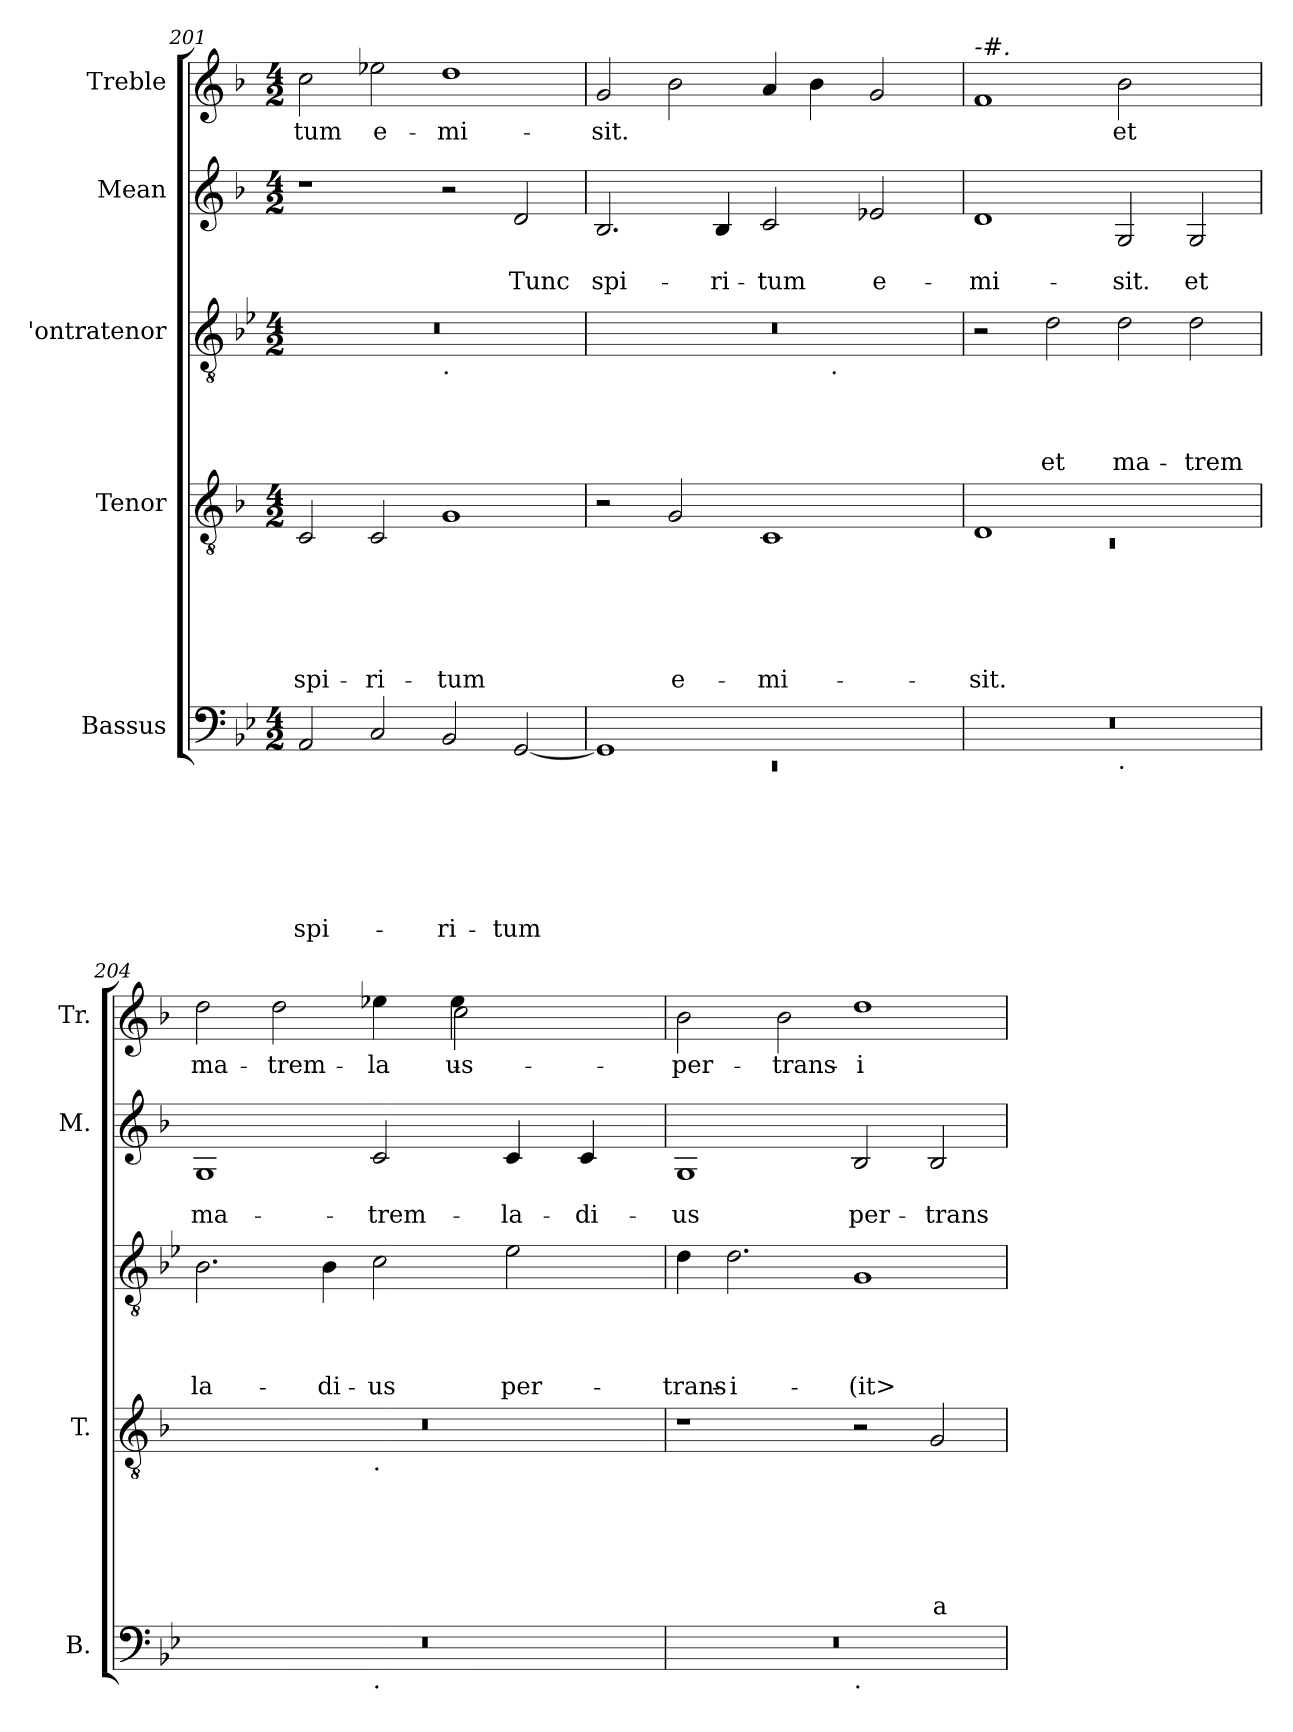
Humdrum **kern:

**kern	**text	**text	**text	**text	**text	**text	**text	**kern	**text	**text	**text	**text	**text	**text	**kern	**text	**text	**text	**text	**kern	**text	**text	**kern	**text
*part5	*part5	*part5	*part5	*part5	*part5	*part5	*part5	*part4	*part4	*part4	*part4	*part4	*part4	*part4	*part3	*part3	*part3	*part3	*part3	*part2	*part2	*part2	*part1	*part1
*staff5	*staff5	*staff5	*staff5	*staff5	*staff5	*staff5	*staff5	*staff4	*staff4	*staff4	*staff4	*staff4	*staff4	*staff4	*staff3	*staff3	*staff3	*staff3	*staff3	*staff2	*staff2	*staff2	*staff1	*staff1
*I"Bassus	*	*	*	*	*	*	*	*I"Tenor	*	*	*	*	*	*	*I"'ontratenor	*	*	*	*	*I"Mean	*	*	*I"Treble	*
*I'B.	*	*	*	*	*	*	*	*I'T.	*	*	*	*	*	*	*	*	*	*	*	*I'M.	*	*	*I'Tr.	*
*clefF4	*	*	*	*	*	*	*	*clefGv2	*	*	*	*	*	*	*clefGv2	*	*	*	*	*clefG2	*	*	*clefG2	*
*	*	*	*	*	*	*	*	*ITrd-3c-5	*	*	*	*	*	*	*	*	*	*	*	*ITrd-3c-5	*	*	*ITrd-3c-5	*
*k[b-e-]	*	*	*	*	*	*	*	*k[b-e-]	*	*	*	*	*	*	*k[b-e-]	*	*	*	*	*k[b-e-]	*	*	*k[b-e-]	*
*B-:	*	*	*	*	*	*	*	*B-:	*	*	*	*	*	*	*B-:	*	*	*	*	*B-:	*	*	*B-:	*
*M4/2	*	*	*	*	*	*	*	*M4/2	*	*	*	*	*	*	*M4/2	*	*	*	*	*M4/2	*	*	*M4/2	*
=201	=201	=201	=201	=201	=201	=201	=201	=201	=201	=201	=201	=201	=201	=201	=201	=201	=201	=201	=201	=201	=201	=201	=201	=201
!	!	!	!	!	!	!	!LO:LY:b	!	!	!	!	!	!	!LO:LY:b	!	!	!	!	!	!	!	!	!	!LO:LY:b
*	*	*	*	*	*	*	*	*	*	*	*	*	*	*	*^	*	*	*	*	*	*	*	*	*
2AA/	.	.	.	.	.	.	spi-	2F/	.	.	.	.	.	spi-	0r	1ryy	.	.	.	.	1r	.	.	2ff\	-tum
!	!	!	!	!	!	!	!	!	!	!	!	!	!	!LO:LY:b	!	!	!	!	!	!	!	!	!	!	!LO:LY:b
2C/	.	.	.	.	.	.	.	2F/	.	.	.	.	.	-ri-	.	.	.	.	.	.	.	.	.	2aa-X\	e-
!	!	!	!	!	!	!	!	!	!	!	!	!	!	!	!	!LO:TX:b:t=.	!	!	!	!	!	!	!	!	!
!	!	!	!	!	!	!	!LO:LY:b	!	!	!	!	!	!	!LO:LY:b	!	!	!	!	!	!	!	!	!	!	!LO:LY:b
2BB-/	.	.	.	.	.	.	-ri-	1c	.	.	.	.	.	-tum	.	1ryy	.	.	.	.	2r	.	.	1gg	-mi-
!	!	!	!	!	!	!	!LO:LY:b	!	!	!	!	!	!	!	!	!	!	!	!	!	!	!	!LO:LY:b	!	!
[<2GG/	.	.	.	.	.	.	-tum	.	.	.	.	.	.	.	.	.	.	.	.	.	2g/	.	Tunc	.	.
=202	=202	=202	=202	=202	=202	=202	=202	=202	=202	=202	=202	=202	=202	=202	=202	=202	=202	=202	=202	=202	=202	=202	=202	=202	=202
*^	*	*	*	*	*	*	*	*	*	*	*	*	*	*	*	*	*	*	*	*	*	*	*	*	*
!	!LO:N:vis=1	!	!	!	!	!	!	!	!	!	!	!	!	!	!	!	!	!	!	!	!	!	!	!LO:LY:b	!	!LO:LY:b
1GG]	0rEE	.	.	.	.	.	.	.	2r	.	.	.	.	.	.	0r	1ryy	.	.	.	.	2.e-/	.	spi-	2cc/	-sit.
!	!	!	!	!	!	!	!	!	!	!	!	!	!	!	!LO:LY:b	!	!	!	!	!	!	!	!	!	!	!
.	.	.	.	.	.	.	.	.	2c/	.	.	.	.	.	e-	.	.	.	.	.	.	.	.	.	2ee-\	.
!	!	!	!	!	!	!	!	!	!	!	!	!	!	!	!	!	!	!	!	!	!	!	!	!LO:LY:b	!	!
.	.	.	.	.	.	.	.	.	.	.	.	.	.	.	.	.	.	.	.	.	.	4e-/	.	-ri-	.	.
!	!	!	!	!	!	!	!	!	!	!	!	!	!	!	!LO:LY:b	!	!	!	!	!	!	!	!	!LO:LY:b	!	!
1ryy	.	.	.	.	.	.	.	.	1F	.	.	.	.	.	-mi-	.	4ryy	.	.	.	.	2f/	.	-tum	4dd/	.
.	.	.	.	.	.	.	.	.	.	.	.	.	.	.	.	.	16ryy	.	.	.	.	.	.	.	4ee-\	.
!	!	!	!	!	!	!	!	!	!	!	!	!	!	!	!	!	!LO:TX:b:t=.	!	!	!	!	!	!	!	!	!
.	.	.	.	.	.	.	.	.	.	.	.	.	.	.	.	.	2ryy	.	.	.	.	.	.	.	.	.
!	!	!	!	!	!	!	!	!	!	!	!	!	!	!	!	!	!	!	!	!	!	!	!	!LO:LY:b	!	!
.	.	.	.	.	.	.	.	.	.	.	.	.	.	.	.	.	.	.	.	.	.	2a-X/	.	e-	2cc/	.
.	.	.	.	.	.	.	.	.	.	.	.	.	.	.	.	.	8.ryy	.	.	.	.	.	.	.	.	.
!!LO:LB:g=z
=203	=203	=203	=203	=203	=203	=203	=203	=203	=203	=203	=203	=203	=203	=203	=203	=203	=203	=203	=203	=203	=203	=203	=203	=203	=203	=203
*	*	*	*	*	*	*	*	*	*^	*	*	*	*	*	*	*	*	*	*	*	*	*	*	*	*	*
!	!	!	!	!	!	!	!	!	!	!	!	!	!	!	!	!	!	!	!	!	!	!	!	!	!	!LO:TX:a:i:t=-#.	!
!	!	!	!	!	!	!	!	!	!	!LO:N:vis=1	!	!	!	!	!	!LO:LY:b	!	!	!	!	!	!	!	!	!LO:LY:b	!	!
*	*	*	*	*	*	*	*	*	*	*	*	*	*	*	*	*	*v	*v	*	*	*	*	*	*	*	*	*
0r	1ryy	.	.	.	.	.	.	.	1G	0rC	.	.	.	.	.	-sit.	2r	.	.	.	.	1g	.	-mi-	1b-	.
!	!	!	!	!	!	!	!	!	!	!	!	!	!	!	!	!	!	!	!	!	!LO:LY:b	!	!	!	!	!
.	.	.	.	.	.	.	.	.	.	.	.	.	.	.	.	.	2d\	.	.	.	et	.	.	.	.	.
!	!LO:TX:b:t=.	!	!	!	!	!	!	!	!	!	!	!	!	!	!	!	!	!	!	!	!	!	!	!	!	!
!	!	!	!	!	!	!	!	!	!	!	!	!	!	!	!	!	!	!	!	!	!LO:LY:b	!	!	!LO:LY:b	!	!LO:LY:b
.	1ryy	.	.	.	.	.	.	.	1ryy	.	.	.	.	.	.	.	2d\	.	.	.	ma-	2c/	.	-sit.	2ee-\	et
!	!	!	!	!	!	!	!	!	!	!	!	!	!	!	!	!	!	!	!	!	!LO:LY:b	!	!	!LO:LY:b	!	!
.	.	.	.	.	.	.	.	.	.	.	.	.	.	.	.	.	2d\	.	.	.	-trem	2c/	.	et	2ryy	.
=204	=204	=204	=204	=204	=204	=204	=204	=204	=204	=204	=204	=204	=204	=204	=204	=204	=204	=204	=204	=204	=204	=204	=204	=204	=204	=204
!	!	!	!	!	!	!	!	!	!	!	!	!	!	!	!	!	!	!	!	!	!LO:LY:b	!	!	!LO:LY:b	!	!LO:LY:b
*	*	*	*	*	*	*	*	*	*	*	*	*	*	*	*	*	*	*	*	*	*	*	*	*	*^	*
*	*	*	*	*	*	*	*	*	*	*	*	*	*	*	*	*	*	*	*	*	*	*	*	*	*	*^	*
0r	1ryy	.	.	.	.	.	.	.	0r	1ryy	.	.	.	.	.	.	2.B-\	.	.	.	la-	1c	.	ma-	2gg\	1ryy	1ryy	ma-
!	!	!	!	!	!	!	!	!	!	!	!	!	!	!	!	!	!	!	!	!	!	!	!	!	!	!	!	!LO:LY:b
.	.	.	.	.	.	.	.	.	.	.	.	.	.	.	.	.	.	.	.	.	.	.	.	.	2gg\	.	.	-trem-
!	!	!	!	!	!	!	!	!	!	!	!	!	!	!	!	!	!	!	!	!	!LO:LY:b	!	!	!	!	!	!	!
.	.	.	.	.	.	.	.	.	.	.	.	.	.	.	.	.	4B-\	.	.	.	-di-	.	.	.	.	.	.	.
!	!	!	!	!	!	!	!	!	!	!LO:TX:b:t=.	!	!	!	!	!	!	!	!	!	!	!	!	!	!	!	!	!	!
!	!LO:TX:b:t=.	!	!	!	!	!	!	!	!	!	!	!	!	!	!	!	!	!	!	!	!	!	!	!	!	!	!	!
!	!	!	!	!	!	!	!	!	!	!	!	!	!	!	!	!	!	!	!	!	!LO:LY:b	!	!	!LO:LY:b	!	!	!	!LO:LY:b
.	1ryy	.	.	.	.	.	.	.	.	1ryy	.	.	.	.	.	.	2c\	.	.	.	-us	2f/	.	-trem-	4aa-X\	4ryy	4ryy	-la-
.	.	.	.	.	.	.	.	.	.	.	.	.	.	.	.	.	.	.	.	.	.	.	.	.	8ryy	16.ryy	16.ryy	.
!	!	!	!	!	!	!	!	!	!	!	!	!	!	!	!	!	!	!	!	!	!	!	!	!	!	!	!	!LO:LY:b
!	!	!	!	!	!	!	!	!	!	!	!	!	!	!	!	!	!	!	!	!	!	!	!	!	!	!	!	!LO:LY:b
.	.	.	.	.	.	.	.	.	.	.	.	.	.	.	.	.	.	.	.	.	.	.	.	.	.	4aa-\	2ff\	-us
.	.	.	.	.	.	.	.	.	.	.	.	.	.	.	.	.	.	.	.	.	.	.	.	.	32ryy	.	.	.
.	.	.	.	.	.	.	.	.	.	.	.	.	.	.	.	.	.	.	.	.	.	.	.	.	2ryy	.	.	.
!	!	!	!	!	!	!	!	!	!	!	!	!	!	!	!	!	!	!	!	!	!LO:LY:b	!	!	!LO:LY:b	!	!	!	!
.	.	.	.	.	.	.	.	.	.	.	.	.	.	.	.	.	2e-\	.	.	.	per-	4f/	.	-la-	.	.	.	.
.	.	.	.	.	.	.	.	.	.	.	.	.	.	.	.	.	.	.	.	.	.	.	.	.	.	8ryy	.	.
.	.	.	.	.	.	.	.	.	.	.	.	.	.	.	.	.	.	.	.	.	.	.	.	.	.	32ryy	.	.
!	!	!	!	!	!	!	!	!	!	!	!	!	!	!	!	!	!	!	!	!	!	!	!	!LO:LY:b	!	!	!	!
.	.	.	.	.	.	.	.	.	.	.	.	.	.	.	.	.	.	.	.	.	.	4f/	.	-di-	.	4ryy	.	.
.	.	.	.	.	.	.	.	.	.	.	.	.	.	.	.	.	.	.	.	.	.	.	.	.	.	.	8ryy	.
.	.	.	.	.	.	.	.	.	.	.	.	.	.	.	.	.	.	.	.	.	.	.	.	.	16.ryy	.	.	.
.	.	.	.	.	.	.	.	.	.	.	.	.	.	.	.	.	.	.	.	.	.	.	.	.	.	.	32ryy	.
=205	=205	=205	=205	=205	=205	=205	=205	=205	=205	=205	=205	=205	=205	=205	=205	=205	=205	=205	=205	=205	=205	=205	=205	=205	=205	=205	=205	=205
!	!	!	!	!	!	!	!	!	!	!	!	!	!	!	!	!	!	!	!	!	!LO:LY:b	!	!	!LO:LY:b	!	!	!	!LO:LY:b
*	*	*	*	*	*	*	*	*	*v	*v	*	*	*	*	*	*	*	*	*	*	*	*	*	*	*v	*v	*v	*
0r	1ryy	.	.	.	.	.	.	.	1r	.	.	.	.	.	.	4d\	.	.	.	-trans-	1c	.	-us	2ee-\	per-
!	!	!	!	!	!	!	!	!	!	!	!	!	!	!	!	!	!	!	!	!LO:LY:b	!	!	!	!	!
.	.	.	.	.	.	.	.	.	.	.	.	.	.	.	.	2.d\	.	.	.	-i-	.	.	.	.	.
!	!	!	!	!	!	!	!	!	!	!	!	!	!	!	!	!	!	!	!	!	!	!	!	!	!LO:LY:b
.	.	.	.	.	.	.	.	.	.	.	.	.	.	.	.	.	.	.	.	.	.	.	.	2ee-\	-trans-
!	!LO:TX:b:t=.	!	!	!	!	!	!	!	!	!	!	!	!	!	!	!	!	!	!	!	!	!	!	!	!
!	!	!	!	!	!	!	!	!	!	!	!	!	!	!	!	!	!	!	!	!LO:LY:b	!	!	!LO:LY:b	!	!LO:LY:b:rj
.	1ryy	.	.	.	.	.	.	.	2r	.	.	.	.	.	.	1G	.	.	.	-(it>	2e-/	.	per-	1gg	-i-
!	!	!	!	!	!	!	!	!	!	!	!	!	!	!	!LO:LY:b	!	!	!	!	!	!	!	!LO:LY:b	!	!
.	.	.	.	.	.	.	.	.	2c/	.	.	.	.	.	a-	.	.	.	.	.	2e-/	.	-trans-	.	.
*v	*v	*	*	*	*	*	*	*	*	*	*	*	*	*	*	*	*	*	*	*	*	*	*	*	*
=	=	=	=	=	=	=	=	=	=	=	=	=	=	=	=	=	=	=	=	=	=	=	=	=
*-	*-	*-	*-	*-	*-	*-	*-	*-	*-	*-	*-	*-	*-	*-	*-	*-	*-	*-	*-	*-	*-	*-	*-	*-
